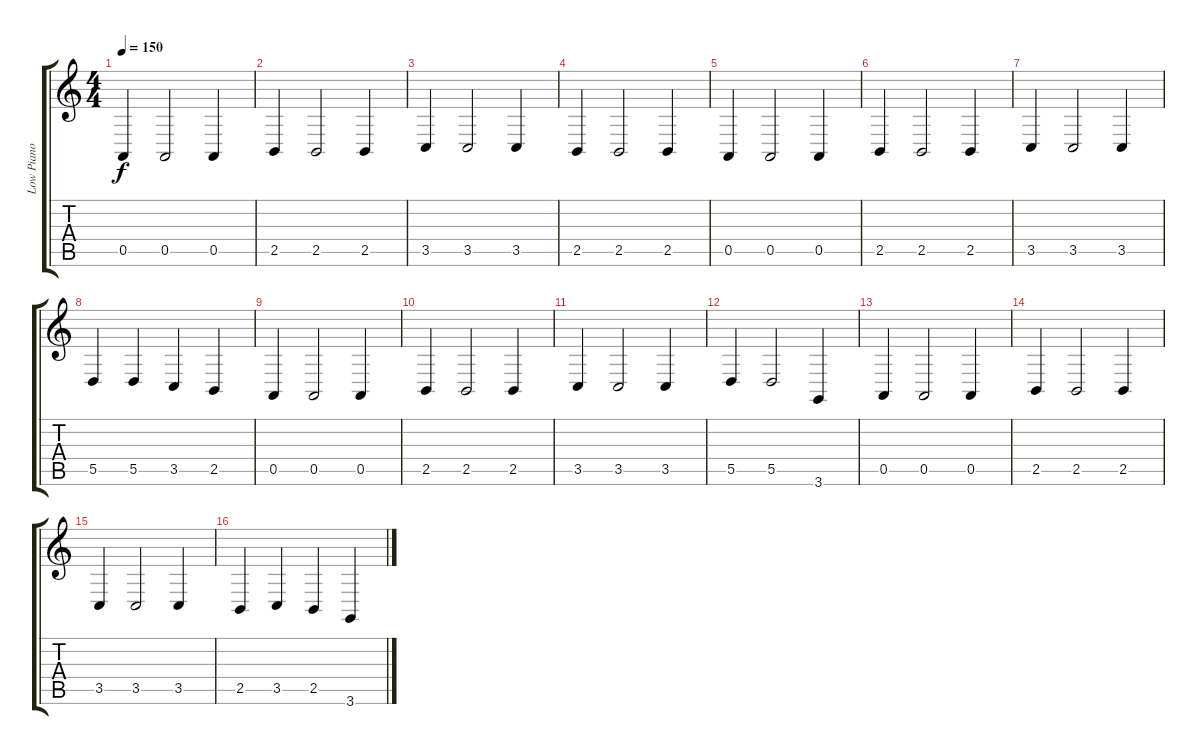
\track ("Low Piano" "Low Piano") {instrument brightacousticpiano}
\staff {score tabs}
\tuning (E4 B3 G3 D3 A2 E2) {hide}
\ts (4 4)
\tempo 150
\clef g2
\ks c
0.5.4{dy f} 0.5.2 0.5.4 |
2.5.4 2.5.2 2.5.4 |
3.5.4 3.5.2 3.5.4 |
2.5.4 2.5.2 2.5.4 |
0.5.4 0.5.2 0.5.4 |
2.5.4 2.5.2 2.5.4 |
3.5.4 3.5.2 3.5.4 |
5.5.4 5.5.4 3.5.4 2.5.4 |
0.5.4 0.5.2 0.5.4 |
2.5.4 2.5.2 2.5.4 |
3.5.4 3.5.2 3.5.4 |
5.5.4 5.5.2 3.6.4 |
0.5.4 0.5.2 0.5.4 |
2.5.4 2.5.2 2.5.4 |
3.5.4 3.5.2 3.5.4 |
2.5.4 3.5.4 2.5.4 3.6.4
